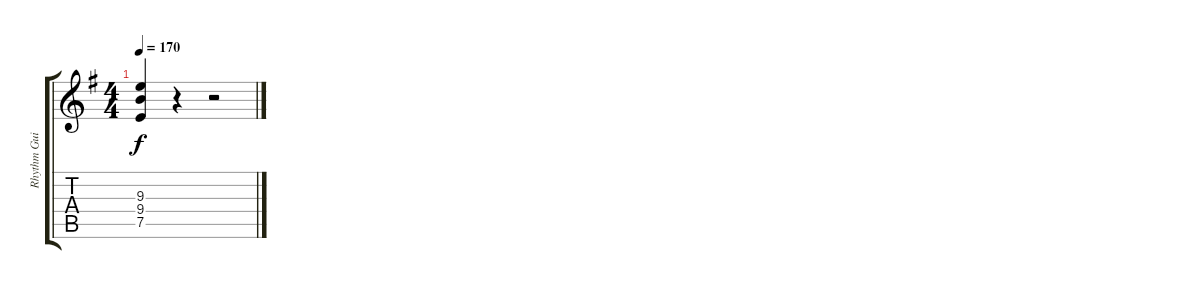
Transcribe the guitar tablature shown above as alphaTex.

\track ("Rhythm Guitar" "Rhythm Gui") {instrument overdrivenguitar}
\staff {score tabs}
\tuning (E4 B3 G3 D3 A2 E2) {hide}
\ts (4 4)
\tempo 170
\clef g2
\ks eminor
(9.3 9.4 7.5).4{dy f} r.4 r.2
